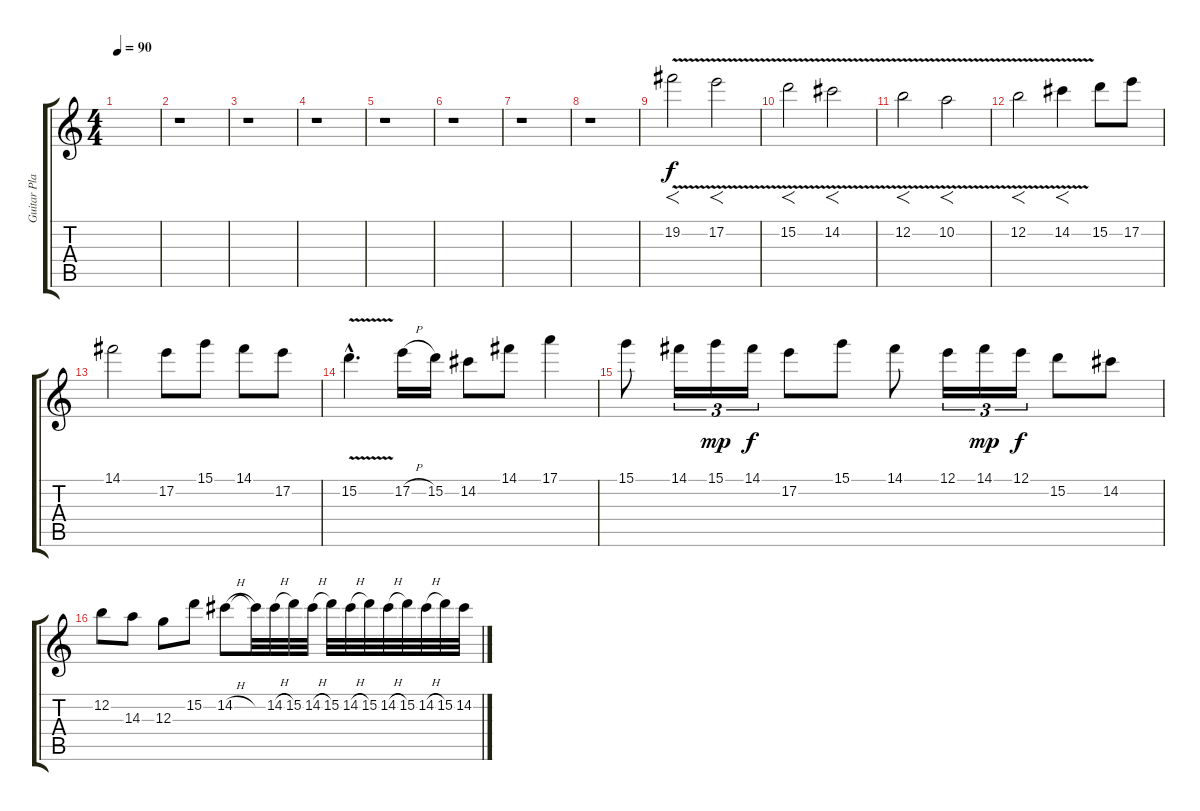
\track ("Guitar Player" "Guitar Pla") {instrument distortionguitar}
\staff {score tabs}
\tuning (E4 B3 G3 D3 A2 E2) {hide}
\ts (4 4)
\tempo 90
\clef g2
\ks c
|
r.1 |
r.1 |
r.1 |
r.1 |
r.1 |
r.1 |
r.1 |
19.2{v}.2{f} 17.2{v}.2{f} |
15.2{v}.2{f} 14.2{v}.2{f} |
12.2{v}.2{f} 10.2{v}.2{f} |
12.2{v}.2{f} 14.2{v}.4{f} 15.2.8 17.2.8 |
14.1.2 17.2.8 15.1.8 14.1.8 17.2.8 |
15.2{v hac}.4{d} 17.2{h}.16 15.2.16 14.2.8 14.1.8 17.1.4 |
15.1.8 14.1.16{tu (3 2)} 15.1.16{tu (3 2) dy mp} 14.1.16{tu (3 2) dy f} 17.2.8 15.1.8 14.1.8 12.1.16{tu (3 2)} 14.1.16{tu (3 2) dy mp} 12.1.16{tu (3 2) dy f} 15.2.8 14.2.8 |
12.2.8 14.3.8 12.3.8 15.2.8 14.2{h}.8 14.2{t}.32 14.2{h}.32 15.2.32 14.2{h}.32 15.2.32 14.2{h}.32 15.2.32 14.2{h}.32 15.2.32 14.2{h}.32 15.2.32 14.2.32
